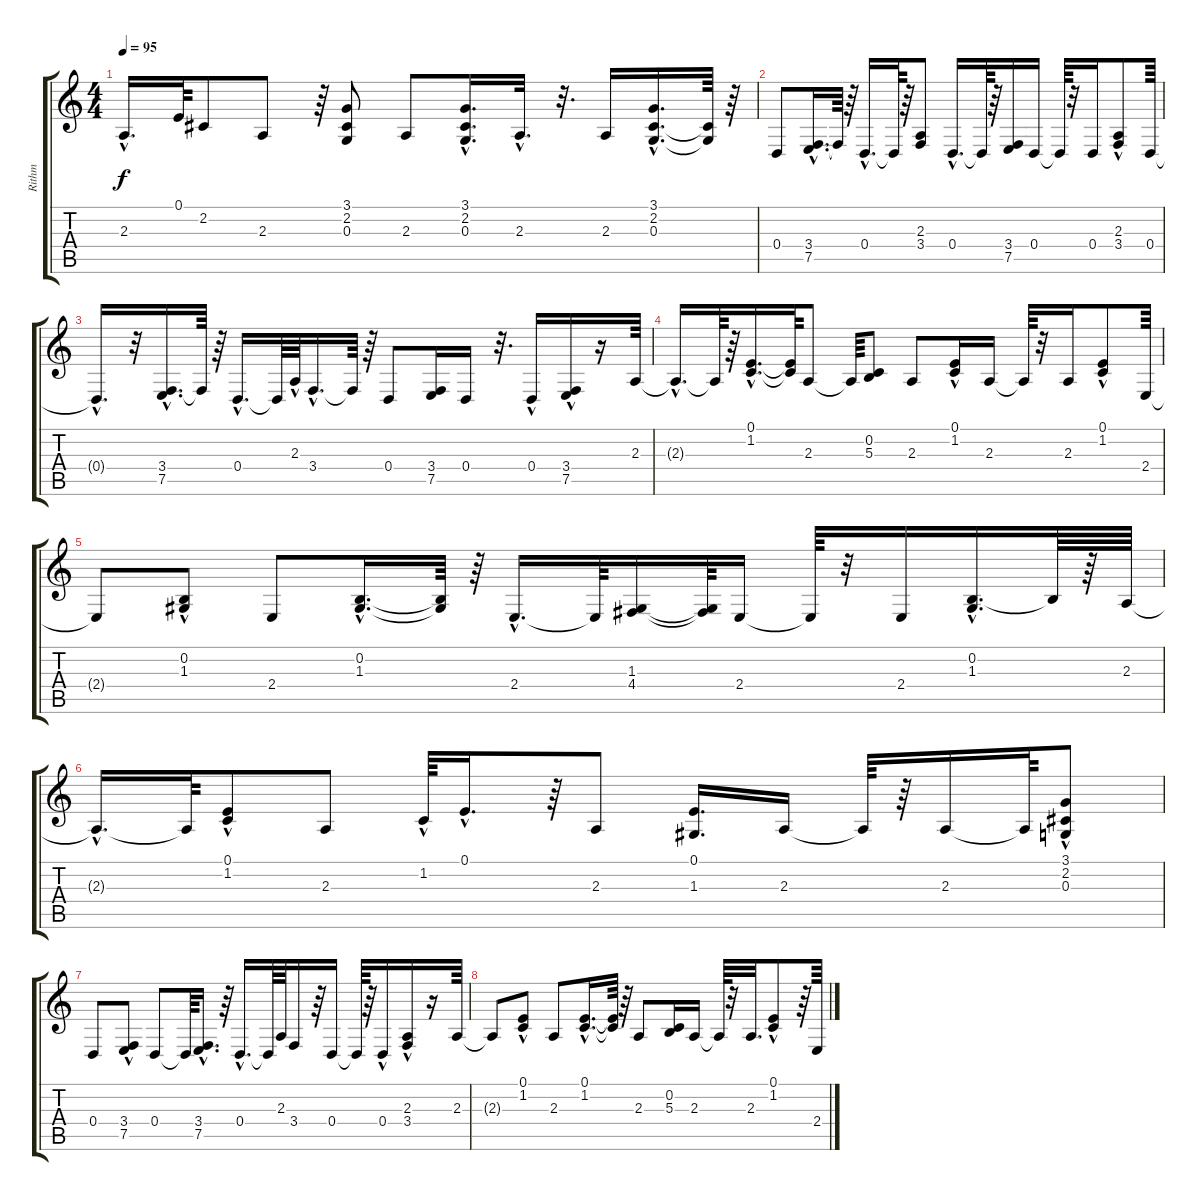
\track ("Rithm" "Rithm") {instrument acousticgrandpiano}
\staff {score tabs}
\tuning (E4 B3 G3 D3 A2 E2) {hide}
\ts (4 4)
\tempo 95
\clef g2
\ks c
2.3{hac t}.16{d dy f} 0.1.64 2.2.8 2.3.8 r.64 (3.1 2.2 0.3).8 2.3.8 (3.1{hac} 2.2{hac} 0.3).16{d} 2.3{hac}.32{d} r.32{d} 2.3.16 (3.1{hac} 2.2{hac} 0.3{hac}).16{d} (2.2{t} 0.3{t}).64 r.64 |
0.4.8 (3.4{hac} 7.5{hac}).16{d} 3.4{t}.64 r.64 0.4{hac}.16{d} 0.4{t}.64 r.64 (2.3 3.4).8 0.4{hac}.16{d} 0.4{t}.64 r.64 (3.4 7.5).16 0.4.16 0.4{t}.64 r.32 0.4.16 (2.3{hac} 3.4).8 0.4.64 |
0.4{hac t}.16{d} r.32 (3.4{hac} 7.5{hac}).16{d} 3.4{t}.64 r.64 0.4{hac}.16{d} 0.4{t}.64 2.3{hac}.64 3.4{hac}.16{d} 3.4{t}.64 r.64 0.4.8 (3.4 7.5).16 0.4.16 r.32{d} 0.4{hac}.16 (3.4{hac} 7.5).16 r.16 2.3.64 |
2.3{hac t}.16{d} 2.3{t}.64 r.64 (0.1{hac} 1.2{hac}).16{d} (0.1{t} 1.2{t}).64 2.3.8 2.3{t}.64 (0.2 5.3).8 2.3.8 (0.1 1.2{hac}).16 2.3.16 2.3{t}.64 r.32 2.3.16 (0.1{hac} 1.2).8 2.4.64 |
2.4{t}.8 (0.2{hac} 1.3).8 2.4.8 (0.2{hac} 1.3{hac}).16{d} (0.2{t} 1.3{t}).64 r.64 2.4{hac}.16{d} 2.4{t}.64 (1.3 4.4).16 (1.3{t} 4.4{t}).64 2.4.16 2.4{t}.64 r.32 2.4.16 (0.2{hac} 1.3{hac}).16{d} 0.2{t}.64 r.64 2.3.64 |
2.3{hac t}.16{d} 2.3{t}.64 (0.1{hac} 1.2).8 2.3.8 1.2{hac}.64 0.1{hac}.16{d} r.64 2.3.8 (0.1 1.3).16{d} 2.3.16 2.3{t}.64 r.64 2.3.16 2.3{t}.64 (3.1{hac} 2.2 0.3).8 |
0.4.8 (3.4 7.5{hac}).8 0.4.8 0.4{t}.64 (3.4{hac} 7.5).16{d} r.64 0.4{hac}.16{d} 0.4{t}.64 2.3.64 3.4.16 r.64 0.4.16 0.4{t}.64 r.64 0.4{hac}.16 (2.3 3.4{hac}).16 r.16 2.3.64 |
2.3{t}.8 (0.1{hac} 1.2).8 2.3.8 (0.1{hac} 1.2{hac}).16{d} (0.1{t} 1.2{t}).64 r.64 2.3.8 (0.2 5.3).16 2.3.16 2.3{t}.64 r.32 2.3.32{d} (0.1{hac} 1.2).8 r.64 2.4.64
